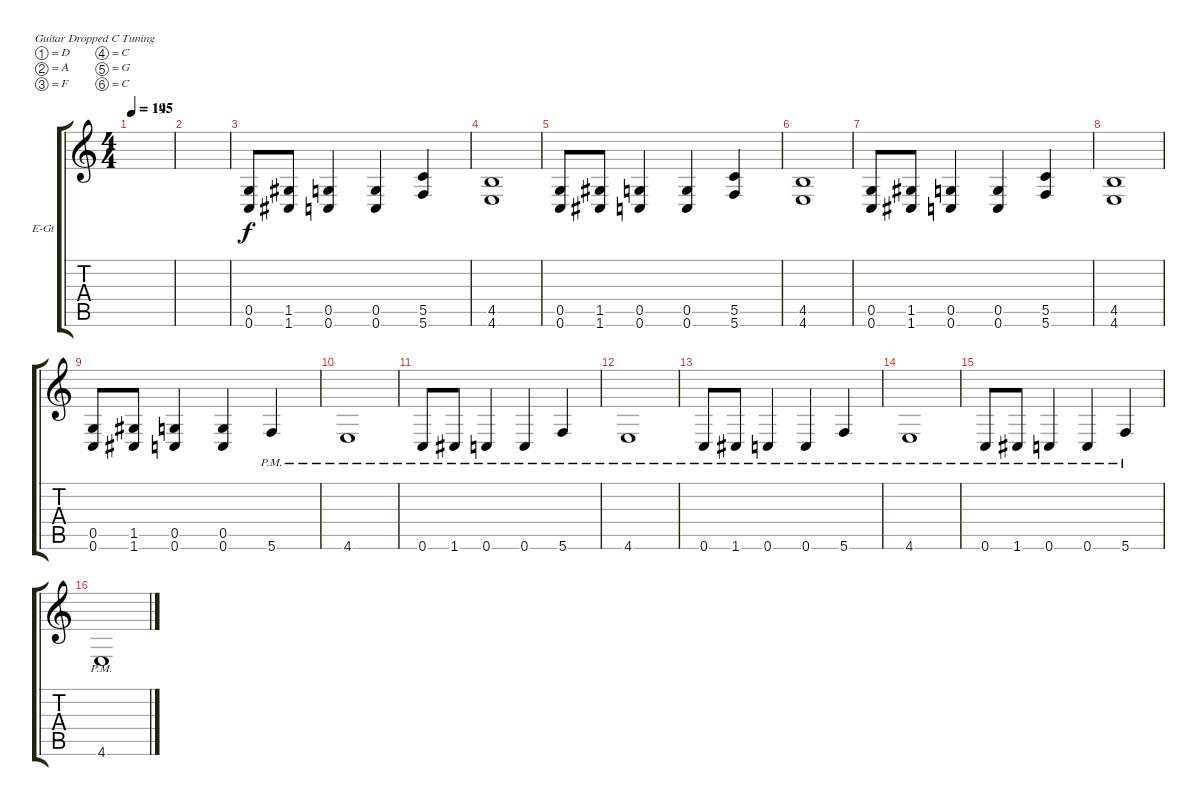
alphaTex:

\defaultSystemsLayout 4
\bracketExtendMode groupsimilarinstruments
\firstSystemTrackNameOrientation horizontal
\otherSystemsTrackNameOrientation horizontal
\track ("Electric Guitar" "E-Gt") {instrument overdrivenguitar}
\staff {score tabs}
\tuning (D4 A3 F3 C3 G2 C2)
\ts (4 4)
\tempo 195
\tempo (145 0.00625)
\clef g2
\ks c
|
|
(0.6 0.5).8 (1.5 1.6).8 (0.6 0.5).4 (0.5 0.6).4 (5.6 5.5).4 |
(4.5 4.6).1 |
(0.6 0.5).8 (1.5 1.6).8 (0.6 0.5).4 (0.5 0.6).4 (5.6 5.5).4 |
(4.5 4.6).1 |
(0.6 0.5).8 (1.5 1.6).8 (0.6 0.5).4 (0.5 0.6).4 (5.6 5.5).4 |
(4.5 4.6).1 |
(0.6 0.5).8 (1.5 1.6).8 (0.6 0.5).4 (0.5 0.6).4 5.6{pm}.4 |
4.6{pm}.1 |
0.6{pm}.8 1.6{pm}.8 0.6{pm}.4 0.6{pm}.4 5.6{pm}.4 |
4.6{pm}.1 |
0.6{pm}.8 1.6{pm}.8 0.6{pm}.4 0.6{pm}.4 5.6{pm}.4 |
4.6{pm}.1 |
0.6{pm}.8 1.6{pm}.8 0.6{pm}.4 0.6{pm}.4 5.6{pm}.4 |
4.6{pm}.1
